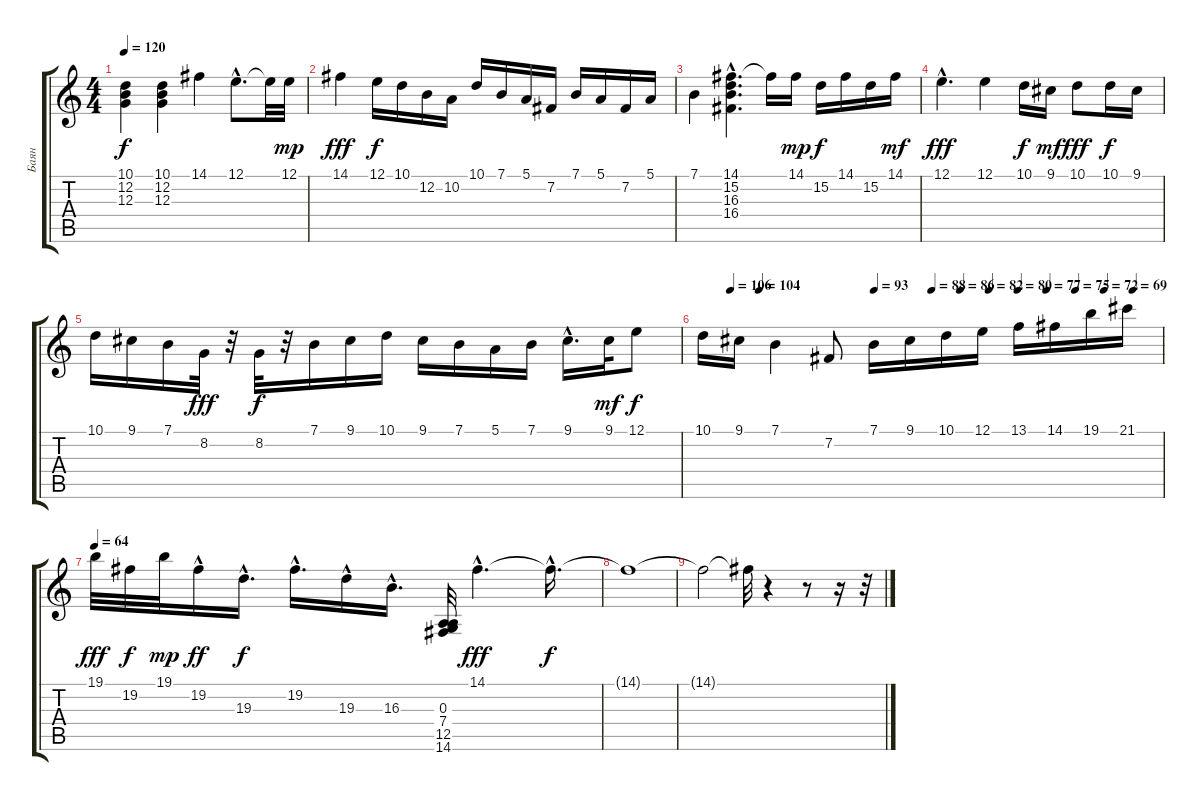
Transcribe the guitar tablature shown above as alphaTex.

\track ("Баян" "Баян") {instrument accordion}
\staff {score tabs}
\tuning (E4 B3 G3 D3 A2 E2) {hide}
\ts (4 4)
\tempo 120
\clef g2
\ks c
(10.1 12.2 12.3).4{dy f} (10.1 12.2 12.3).4 14.1.4 12.1{hac}.8{d} 12.1{t}.32 12.1.32{dy mp} |
14.1.4{dy fff} 12.1.16{dy f} 10.1.16 12.2.16 10.2.16 10.1.16 7.1.16 5.1.16 7.2.16 7.1.16 5.1.16 7.2.16 5.1.16 |
7.1.4 (14.1{hac} 15.2{hac} 16.3{hac} 16.4{hac}).4{d} 14.1{t}.16 14.1.16{dy mp} 15.2.16{dy f} 14.1.16 15.2.16 14.1.16{dy mf} |
12.1{hac}.4{d dy fff} 12.1.4 10.1.16{dy f} 9.1.16{dy mf} 10.1.8{dy fff} 10.1.16{dy f} 9.1.16 |
10.1.16 9.1.16 7.1.16 8.2.32{dy fff} r.32 8.2.32{dy f} r.32 7.1.16 9.1.16 10.1.16 9.1.16 7.1.16 5.1.16 7.1.16 9.1{hac}.16{d} 9.1.32{dy mf} 12.1.8{dy f} |
\tempo (106 0.0625)
\tempo (104 0.125)
\tempo (93 0.375)
\tempo (88 0.5)
\tempo (86 0.5625)
\tempo (82 0.625)
\tempo (80 0.6875)
\tempo (77 0.75)
\tempo (75 0.8125)
\tempo (72 0.875)
\tempo (69 0.9375)
10.1.16 9.1.16 7.1.4 7.2.8 7.1.16 9.1.16 10.1.16 12.1.16 13.1.16 14.1.16 19.1.16 21.1.16 |
\tempo 64
19.1.32{dy fff} 19.2.32{dy f} 19.1.32{dy mp} 19.2{hac}.16{dy ff} 19.3{hac}.16{d dy f} 19.2{hac}.16{d} 19.3{hac}.16 16.3{hac}.16{d} (0.3 7.4 12.5 14.6).32{volume 13} 14.1{hac}.4{d dy fff} 14.1{hac t}.16{d dy f} |
14.1{t}.1 |
14.1{t}.2 14.1{t}.32 r.4 r.8 r.16 r.32
